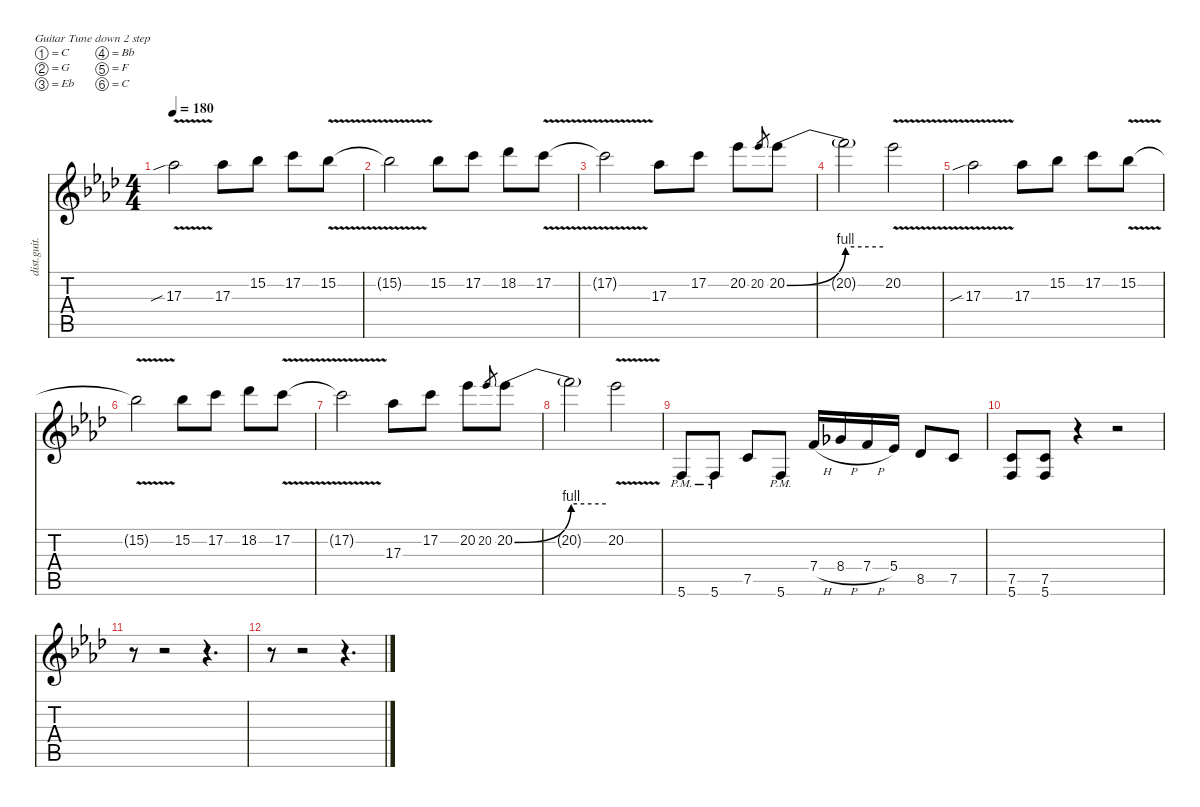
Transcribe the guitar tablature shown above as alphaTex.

\defaultSystemsLayout 4
\hideDynamics
\bracketExtendMode nobrackets
\track ("Sam" "dist.guit.") {instrument distortionguitar}
\staff {score tabs}
\tuning (C4 G3 Eb3 Bb2 F2 C2)
\ts (4 4)
\tempo 180
\clef g2
\ks fminor
17.3{v sib acc b}.2{dy f beam Down} 17.3{acc b}.8{beam Down} 15.2{acc b}.8{beam Down} 17.2{acc forcenatural}.8{beam Down} 15.2{v acc b}.8{beam Down} |
15.2{v t acc b}.2{beam Down} 15.2{acc b}.8{beam Down} 17.2{acc forcenatural}.8{beam Down} 18.2{acc b}.8{beam Down} 17.2{v acc forcenatural}.8{beam Down} |
17.2{v t acc forcenatural}.2{beam Down} 17.3{acc b}.8{beam Down} 17.2{acc forcenatural}.8{beam Down} 20.2{acc b}.8{beam Down} 20.2{acc b}.8{gr dy mf beam Up} 20.2{be (bend 0 0 60 4) acc b}.8{dy f beam Down} |
20.2{be (hold 0 4 60 4) t}.2{beam Down} 20.2{v acc b}.2{beam Down} |
17.3{v sib acc b}.2{beam Down} 17.3{acc b}.8{beam Down} 15.2{acc b}.8{beam Down} 17.2{acc forcenatural}.8{beam Down} 15.2{v acc b}.8{beam Down} |
15.2{v t acc b}.2{beam Down} 15.2{acc b}.8{beam Down} 17.2{acc forcenatural}.8{beam Down} 18.2{acc b}.8{beam Down} 17.2{v acc forcenatural}.8{beam Down} |
17.2{v t acc forcenatural}.2{beam Down} 17.3{acc b}.8{beam Down} 17.2{acc forcenatural}.8{beam Down} 20.2{acc b}.8{beam Down} 20.2{acc b}.8{gr dy mf beam Up} 20.2{be (bend 0 0 60 4) acc b}.8{dy f beam Down} |
20.2{be (hold 0 4 60 4) t}.2{beam Down} 20.2{v acc b}.2{beam Down} |
5.6{pm acc forcenatural}.8{beam Up} 5.6{pm acc forcenatural}.8{beam Up} 7.5{acc forcenatural}.8{beam Up} 5.6{pm acc forcenatural}.8{beam Up} 7.4{h acc forcenatural}.16{beam Up} 8.4{h acc b}.16{beam Up} 7.4{h acc forcenatural}.16{beam Up} 5.4{acc b}.16{beam Up} 8.5{acc b}.8{beam Up} 7.5{acc forcenatural}.8{beam Up} |
(7.5{acc forcenatural} 5.6{acc forcenatural}).8{beam Up} (7.5{acc forcenatural} 5.6{acc forcenatural}).8{beam Up} r.4{beam Down} r.2{beam Down} |
r.8{beam Down} r.2{beam Down} r.4{d beam Down} |
r.8{beam Down} r.2{beam Down} r.4{d beam Down}
